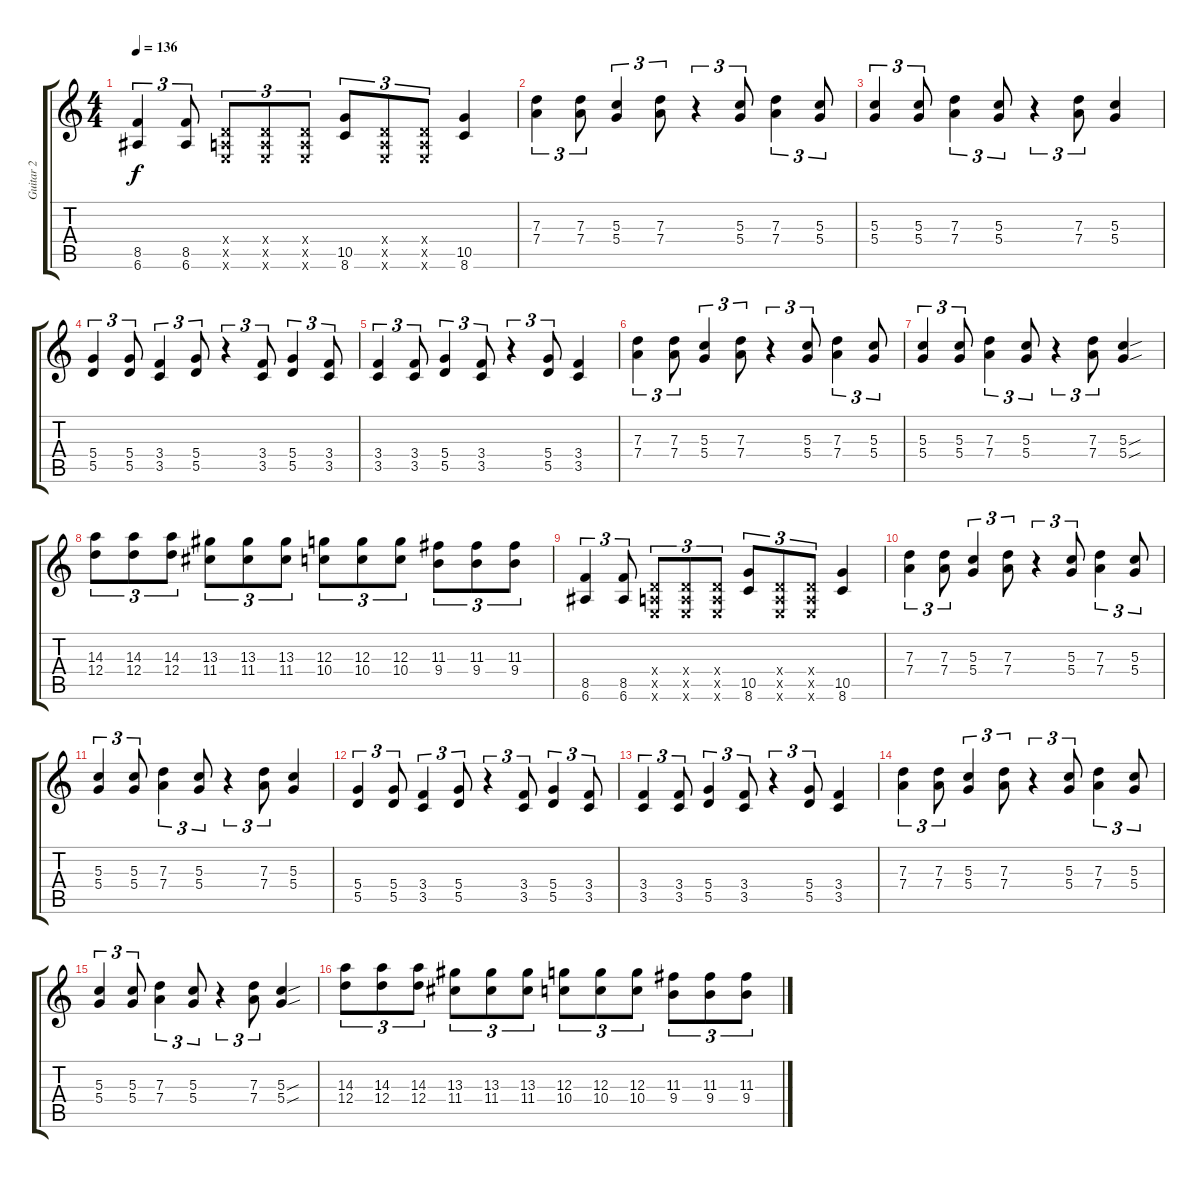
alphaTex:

\track ("Guitar 2" "Guitar 2") {instrument distortionguitar}
\staff {score tabs}
\tuning (E4 B3 G3 D3 A2 E2) {hide}
\ts (4 4)
\tempo 136
\clef g2
\ks c
(8.5 6.6).4{tu (3 2) dy f} (8.5 6.6).8{tu (3 2)} (0.4{x} 0.5{x} 0.6{x}).8{tu (3 2)} (0.4{x} 0.5{x} 0.6{x}).8{tu (3 2)} (0.4{x} 0.5{x} 0.6{x}).8{tu (3 2)} (10.5 8.6).8{tu (3 2)} (0.4{x} 0.5{x} 0.6{x}).8{tu (3 2)} (0.4{x} 0.5{x} 0.6{x}).8{tu (3 2)} (10.5 8.6).4 |
(7.3 7.4).4{tu (3 2)} (7.3 7.4).8{tu (3 2)} (5.3 5.4).4{tu (3 2)} (7.3 7.4).8{tu (3 2)} r.4{tu (3 2)} (5.3 5.4).8{tu (3 2)} (7.3 7.4).4{tu (3 2)} (5.3 5.4).8{tu (3 2)} |
(5.3 5.4).4{tu (3 2)} (5.3 5.4).8{tu (3 2)} (7.3 7.4).4{tu (3 2)} (5.3 5.4).8{tu (3 2)} r.4{tu (3 2)} (7.3 7.4).8{tu (3 2)} (5.3 5.4).4 |
(5.4 5.5).4{tu (3 2)} (5.4 5.5).8{tu (3 2)} (3.4 3.5).4{tu (3 2)} (5.4 5.5).8{tu (3 2)} r.4{tu (3 2)} (3.4 3.5).8{tu (3 2)} (5.4 5.5).4{tu (3 2)} (3.4 3.5).8{tu (3 2)} |
(3.4 3.5).4{tu (3 2)} (3.4 3.5).8{tu (3 2)} (5.4 5.5).4{tu (3 2)} (3.4 3.5).8{tu (3 2)} r.4{tu (3 2)} (5.4 5.5).8{tu (3 2)} (3.4 3.5).4 |
(7.3 7.4).4{tu (3 2)} (7.3 7.4).8{tu (3 2)} (5.3 5.4).4{tu (3 2)} (7.3 7.4).8{tu (3 2)} r.4{tu (3 2)} (5.3 5.4).8{tu (3 2)} (7.3 7.4).4{tu (3 2)} (5.3 5.4).8{tu (3 2)} |
(5.3 5.4).4{tu (3 2)} (5.3 5.4).8{tu (3 2)} (7.3 7.4).4{tu (3 2)} (5.3 5.4).8{tu (3 2)} r.4{tu (3 2)} (7.3 7.4).8{tu (3 2)} (5.3{sou} 5.4{sou}).4 |
(14.3 12.4).8{tu (3 2)} (14.3 12.4).8{tu (3 2)} (14.3 12.4).8{tu (3 2)} (13.3 11.4).8{tu (3 2)} (13.3 11.4).8{tu (3 2)} (13.3 11.4).8{tu (3 2)} (12.3 10.4).8{tu (3 2)} (12.3 10.4).8{tu (3 2)} (12.3 10.4).8{tu (3 2)} (11.3 9.4).8{tu (3 2)} (11.3 9.4).8{tu (3 2)} (11.3 9.4).8{tu (3 2)} |
(8.5 6.6).4{tu (3 2)} (8.5 6.6).8{tu (3 2)} (0.4{x} 0.5{x} 0.6{x}).8{tu (3 2)} (0.4{x} 0.5{x} 0.6{x}).8{tu (3 2)} (0.4{x} 0.5{x} 0.6{x}).8{tu (3 2)} (10.5 8.6).8{tu (3 2)} (0.4{x} 0.5{x} 0.6{x}).8{tu (3 2)} (0.4{x} 0.5{x} 0.6{x}).8{tu (3 2)} (10.5 8.6).4 |
(7.3 7.4).4{tu (3 2)} (7.3 7.4).8{tu (3 2)} (5.3 5.4).4{tu (3 2)} (7.3 7.4).8{tu (3 2)} r.4{tu (3 2)} (5.3 5.4).8{tu (3 2)} (7.3 7.4).4{tu (3 2)} (5.3 5.4).8{tu (3 2)} |
(5.3 5.4).4{tu (3 2)} (5.3 5.4).8{tu (3 2)} (7.3 7.4).4{tu (3 2)} (5.3 5.4).8{tu (3 2)} r.4{tu (3 2)} (7.3 7.4).8{tu (3 2)} (5.3 5.4).4 |
(5.4 5.5).4{tu (3 2)} (5.4 5.5).8{tu (3 2)} (3.4 3.5).4{tu (3 2)} (5.4 5.5).8{tu (3 2)} r.4{tu (3 2)} (3.4 3.5).8{tu (3 2)} (5.4 5.5).4{tu (3 2)} (3.4 3.5).8{tu (3 2)} |
(3.4 3.5).4{tu (3 2)} (3.4 3.5).8{tu (3 2)} (5.4 5.5).4{tu (3 2)} (3.4 3.5).8{tu (3 2)} r.4{tu (3 2)} (5.4 5.5).8{tu (3 2)} (3.4 3.5).4 |
(7.3 7.4).4{tu (3 2)} (7.3 7.4).8{tu (3 2)} (5.3 5.4).4{tu (3 2)} (7.3 7.4).8{tu (3 2)} r.4{tu (3 2)} (5.3 5.4).8{tu (3 2)} (7.3 7.4).4{tu (3 2)} (5.3 5.4).8{tu (3 2)} |
(5.3 5.4).4{tu (3 2)} (5.3 5.4).8{tu (3 2)} (7.3 7.4).4{tu (3 2)} (5.3 5.4).8{tu (3 2)} r.4{tu (3 2)} (7.3 7.4).8{tu (3 2)} (5.3{sou} 5.4{sou}).4 |
(14.3 12.4).8{tu (3 2)} (14.3 12.4).8{tu (3 2)} (14.3 12.4).8{tu (3 2)} (13.3 11.4).8{tu (3 2)} (13.3 11.4).8{tu (3 2)} (13.3 11.4).8{tu (3 2)} (12.3 10.4).8{tu (3 2)} (12.3 10.4).8{tu (3 2)} (12.3 10.4).8{tu (3 2)} (11.3 9.4).8{tu (3 2)} (11.3 9.4).8{tu (3 2)} (11.3 9.4).8{tu (3 2)}
